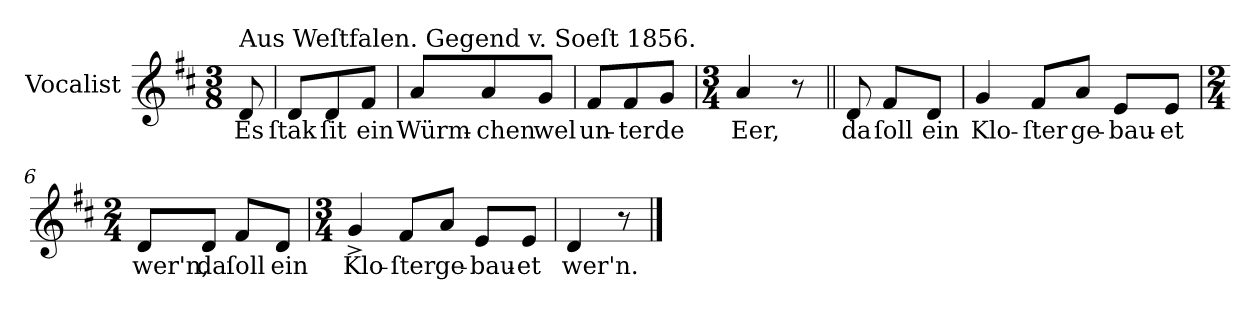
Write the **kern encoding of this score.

**kern	**text
*part1	*part1
*staff1	*staff1
*I"Vocalist	*
*k[f#c#]	*
*D:	*
*M3/8	*
=	=
!LO:TX:a:t=Aus Weſtfalen. Gegend v. Soeſt 1856.	!
8d	Es
=1	=1
8dL	ſtak
8d	ſit
8f#J	ein
=2	=2
8aL	Würm-
8a	-chen
8gJ	wel
=3	=3
8f#L	un-
8f#	-ter
8gJ	de
=4	=4
*M3/4	*
4a	Eer,
8r	.
=||	=||
8d	da
8f#L	ſoll
8dJ	ein
=5	=5
4g	Klo-
8f#L	-ſter
8aJ	ge-
8eL	-bau-
8eJ	-et
=6	=6
*M2/4	*
8dL	wer'n,
8dJ	da
8f#L	ſoll
8dJ	ein
=7	=7
*M3/4	*
4g^	Klo-
8f#L	-ſter
8aJ	ge-
8eL	-bau-
8eJ	-et
=8	=8
4d	wer'n.
8r	.
==	==
*-	*-
